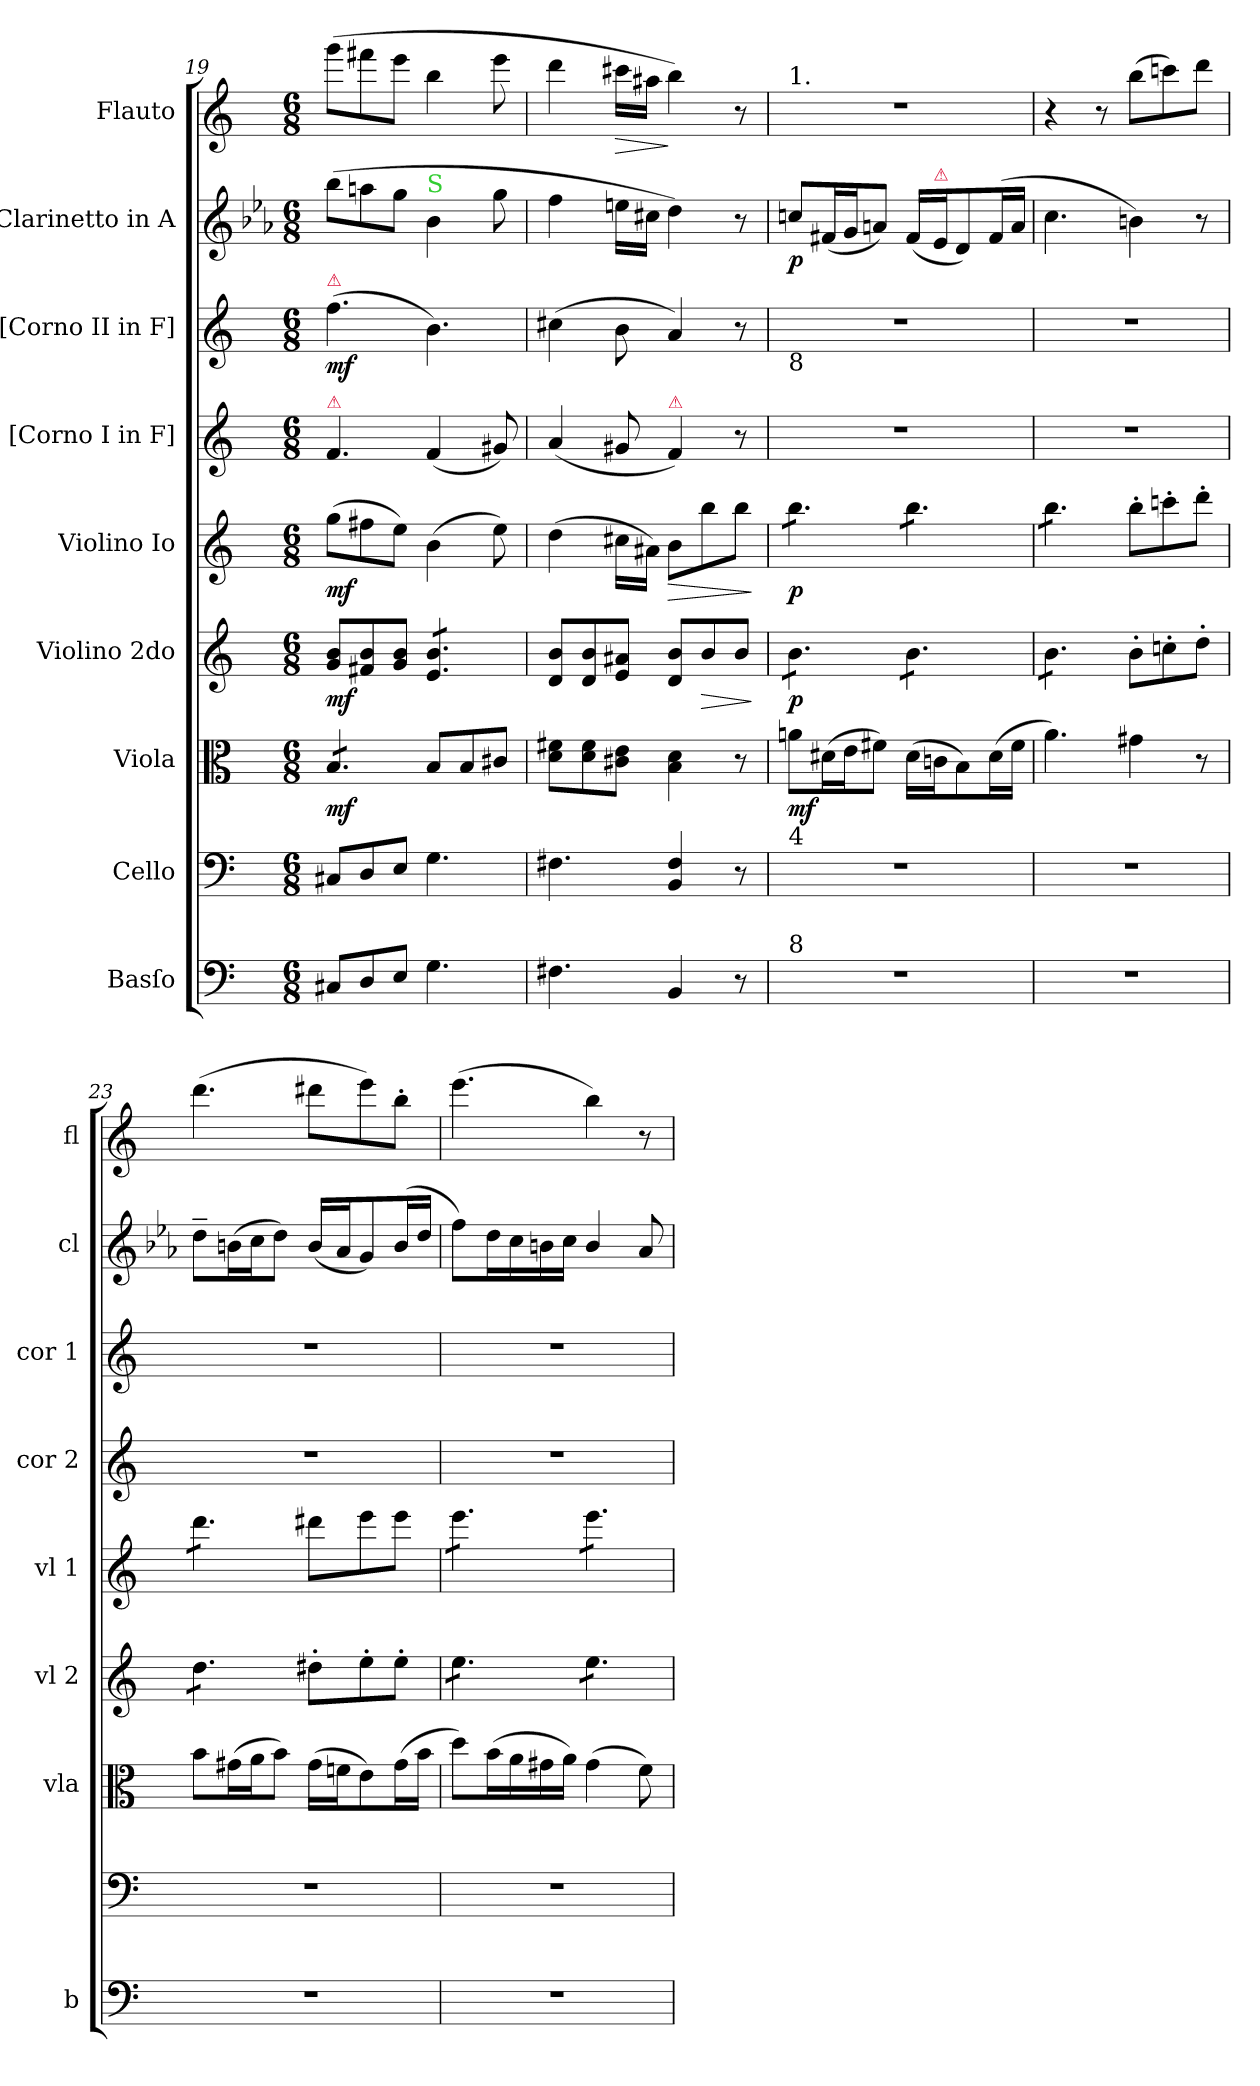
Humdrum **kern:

**kern	**kern	**kern	**dynam	**kern	**dynam	**kern	**dynam	**kern	**kern	**dynam	**kern	**dynam	**kern	**dynam
*part9	*part8	*part7	*part7	*part6	*part6	*part5	*part5	*part4	*part3	*part3	*part2	*part2	*part1	*part1
*staff9	*staff8	*staff7	*staff7	*staff6	*staff6	*staff5	*staff5	*staff4	*staff3	*staff3	*staff2	*staff2	*staff1	*staff1
*I"Basſo	*I"Cello	*I"Viola	*	*I"Violino 2do	*	*I"Violino Io	*	*I"[Corno I in F]	*I"[Corno II in F]	*	*I"Clarinetto in A	*	*I"Flauto	*
*I'b	*	*I'vla	*	*I'vl 2	*	*I'vl 1	*	*I'cor 2	*I'cor 1	*	*I'cl	*	*I'fl	*
*clefF4	*clefF4	*clefC3	*	*clefG2	*	*clefG2	*	*clefG2	*clefG2	*	*clefG2	*	*clefG2	*
*	*	*	*	*	*	*	*	*ITrd4c7	*ITrd4c7	*	*ITrd2c3	*	*	*
*k[]	*k[]	*k[]	*	*k[]	*	*k[]	*	*	*	*	*k[]	*	*k[]	*
*M6/8	*M6/8	*M6/8	*	*M6/8	*	*M6/8	*	*M6/8	*M6/8	*	*M6/8	*	*M6/8	*
=19	=19	=19	=19	=19	=19	=19	=19	=19	=19	=19	=19	=19	=19	=19
!	!	!	!	!	!	!	!	!	!LO:TX:a:color=crimson:t=⚠	!	!	!	!	!
!	!	!	!	!	!	!	!	!LO:TX:a:color=crimson:t=⚠	!	!	!	!	!	!
*	*	*tremolo	*	*	*	*	*	*	*	*	*	*	*	*
8C#X/L	8C#X/L	8B/L	mf	8g/ 8b/L	mf	(8gg\L	mf	4.B/	(4.b\	mf	(8gg\L	.	(8ggg\L	.
8D/	8D/	8B/	.	8f#X/ 8b/	.	8ff#X\	.	.	.	.	8ff#X\	.	8fff#X\	.
8E/J	8E/J	8B/J	.	8g/ 8b/J	.	8ee\J)	.	.	.	.	8ee\J	.	8eee\J	.
*	*	*Xtremolo	*	*	*	*	*	*	*	*	*	*	*	*
!	!	!	!	!	!	!	!	!	!	!	!LO:TX:a:color=limegreen:t=S	!	!	!
*	*	*	*	*tremolo	*	*	*	*	*	*	*	*	*	*
4.G\	4.G\	8B/L	.	8e/ 8b/L	.	(4b\	.	(4B/	4.e\)	.	4g\	.	4bb\	.
.	.	8B/	.	8e/ 8b/	.	.	.	.	.	.	.	.	.	.
.	.	8c#X/J	.	8e/ 8b/J	.	8ee\)	.	8c#X/)	.	.	8ee\	.	8eee\	.
*	*	*	*	*Xtremolo	*	*	*	*	*	*	*	*	*	*
=20	=20	=20	=20	=20	=20	=20	=20	=20	=20	=20	=20	=20	=20	=20
4.F#X\	4.F#X\	8d\ 8f#X\L	.	8d/ 8b/L	.	(4dd\	.	(4d/	(4f#X\	.	4dd\	.	4ddd\	.
.	.	8d\ 8f#\	.	8d/ 8b/	.	.	.	.	.	.	.	.	.	.
!	!	!	!	!	!	!	!	!	!	!	!	!	!	!LO:HP:b
.	.	8c#X\ 8e\J	.	8e/ 8a#X/J	.	16cc#X\LL	.	8c#X/	8e\	.	16cc#X\LL	.	16ccc#X\LL	>
.	.	.	.	.	.	16a#X\JJ)	.	.	.	.	16a#X\JJ	.	16aa#X\JJ	.
!	!	!	!	!	!	!	!	!LO:TX:a:color=crimson:t=⚠	!	!	!	!	!	!
!	!	!	!	!	!	!	!LO:HP:b	!	!	!	!	!	!	!
4BB/	4BB/ 4F#/	4B\ 4d\	.	8d/ 8b/L	.	8b\L	>	4B/)	4d/)	.	4b\)	.	4bb\)	]
!	!	!	!	!	!LO:HP:b	!	!	!	!	!	!	!	!	!
.	.	.	.	8b/	>	8bb\	.	.	.	.	.	.	.	.
8r	8r	8r	.	8b/J	.	8bb\J	.	8r	8r	.	8r	.	8r	.
.	.	.	.	.	]	.	]	.	.	.	.	.	.	.
=21	=21	=21	=21	=21	=21	=21	=21	=21	=21	=21	=21	=21	=21	=21
!	!	!	!	!	!	!	!	!	!	!	!	!	!LO:TX:a:t=1.	!
!	!	!	!	!	!	!	!	!	!LO:TX:b:t=8	!	!	!	!	!
!	!LO:TX:a:t=4	!	!	!	!	!	!	!	!	!	!	!	!	!
!LO:TX:a:t=8	!	!	!	!	!	!	!	!	!	!	!	!	!	!
*	*	*	*	*tremolo	*	*	*	*	*	*	*	*	*	*
*	*	*	*	*	*	*tremolo	*	*	*	*	*	*	*	*
2.r	2.r	8an\L	mf	8b\L	p	8bb\L	p	2.r	2.r	.	8an/L	p	2.r	.
.	.	(16d#X\L	.	8b\	.	8bb\	.	.	.	.	(16d#X/L	.	.	.
.	.	16e\J	.	.	.	.	.	.	.	.	16e/J	.	.	.
.	.	8f#X\J)	.	8b\J	.	8bb\J	.	.	.	.	8f#X/J)	.	.	.
.	.	(16d#\LL	.	8b\L	.	8bb\L	.	.	.	.	(16d#/LL	.	.	.
!	!	!	!	!	!	!	!	!	!	!	!LO:TX:a:color=crimson:t=⚠	!	!	!
.	.	16cn\J	.	.	.	.	.	.	.	.	16c/J	.	.	.
.	.	8B\)	.	8b\	.	8bb\	.	.	.	.	8B/)	.	.	.
.	.	(16d#\L	.	8b\J	.	8bb\J	.	.	.	.	(16d#/L	.	.	.
.	.	16f#\JJ	.	.	.	.	.	.	.	.	16f#/JJ	.	.	.
=22	=22	=22	=22	=22	=22	=22	=22	=22	=22	=22	=22	=22	=22	=22
2.r	2.r	4.a\)	.	8b\L	.	8bb\L	.	2.r	2.r	.	4.a\	.	4r	.
.	.	.	.	8b\	.	8bb\	.	.	.	.	.	.	.	.
.	.	.	.	8b\J	.	8bb\J	.	.	.	.	.	.	8r	.
*	*	*	*	*	*	*Xtremolo	*	*	*	*	*	*	*	*
*	*	*	*	*Xtremolo	*	*	*	*	*	*	*	*	*	*
.	.	4g#X\	.	8b'\L	.	8bb'\L	.	.	.	.	4g#X\)	.	(8bb\L	.
.	.	.	.	8ccn'\	.	8cccn'\	.	.	.	.	.	.	8cccn\)	.
.	.	8r	.	8dd'\J	.	8ddd'\J	.	.	.	.	8r	.	8ddd\J	.
=23	=23	=23	=23	=23	=23	=23	=23	=23	=23	=23	=23	=23	=23	=23
*	*	*	*	*tremolo	*	*	*	*	*	*	*	*	*	*
*	*	*	*	*	*	*tremolo	*	*	*	*	*	*	*	*
2.r	2.r	8b\L	.	8dd\L	.	8ddd\L	.	2.r	2.r	.	8b~\L	.	(4.ddd\	.
.	.	(16g#X\L	.	8dd\	.	8ddd\	.	.	.	.	(16g#X\L	.	.	.
.	.	16a\J	.	.	.	.	.	.	.	.	16a\J	.	.	.
.	.	8b\J)	.	8dd\J	.	8ddd\J	.	.	.	.	8b\J)	.	.	.
*	*	*	*	*	*	*Xtremolo	*	*	*	*	*	*	*	*
*	*	*	*	*Xtremolo	*	*	*	*	*	*	*	*	*	*
.	.	(16g#\LL	.	8dd#X'\L	.	8ddd#X\L	.	.	.	.	(16g#/LL	.	8ddd#X\L	.
.	.	16fn\J	.	.	.	.	.	.	.	.	16f/J	.	.	.
.	.	8e\)	.	8ee'\	.	8eee\	.	.	.	.	8e/)	.	8eee\)	.
.	.	(16g#\L	.	8ee'\J	.	8eee\J	.	.	.	.	(<16g#/L	.	8bb'\J	.
.	.	16b\JJ	.	.	.	.	.	.	.	.	16b/JJ	.	.	.
=24	=24	=24	=24	=24	=24	=24	=24	=24	=24	=24	=24	=24	=24	=24
*	*	*	*	*tremolo	*	*	*	*	*	*	*	*	*	*
*	*	*	*	*	*	*tremolo	*	*	*	*	*	*	*	*
2.r	2.r	8dd\L)	.	8ee\L	.	8eee\L	.	2.r	2.r	.	8dd\L)	.	(4.eee\	.
.	.	(16b\L	.	8ee\	.	8eee\	.	.	.	.	16b\L	.	.	.
.	.	16a\	.	.	.	.	.	.	.	.	16a\	.	.	.
.	.	16g#X\	.	8ee\J	.	8eee\J	.	.	.	.	16g#X\	.	.	.
.	.	16a\JJ)	.	.	.	.	.	.	.	.	16a\JJ	.	.	.
.	.	(4g#\	.	8ee\L	.	8eee\L	.	.	.	.	4g#/	.	4bb\)	.
.	.	.	.	8ee\	.	8eee\	.	.	.	.	.	.	.	.
.	.	8f\)	.	8ee\J	.	8eee\J	.	.	.	.	8f/	.	8r	.
*	*	*	*	*	*	*Xtremolo	*	*	*	*	*	*	*	*
*	*	*	*	*Xtremolo	*	*	*	*	*	*	*	*	*	*
=	=	=	=	=	=	=	=	=	=	=	=	=	=	=
*-	*-	*-	*-	*-	*-	*-	*-	*-	*-	*-	*-	*-	*-	*-
